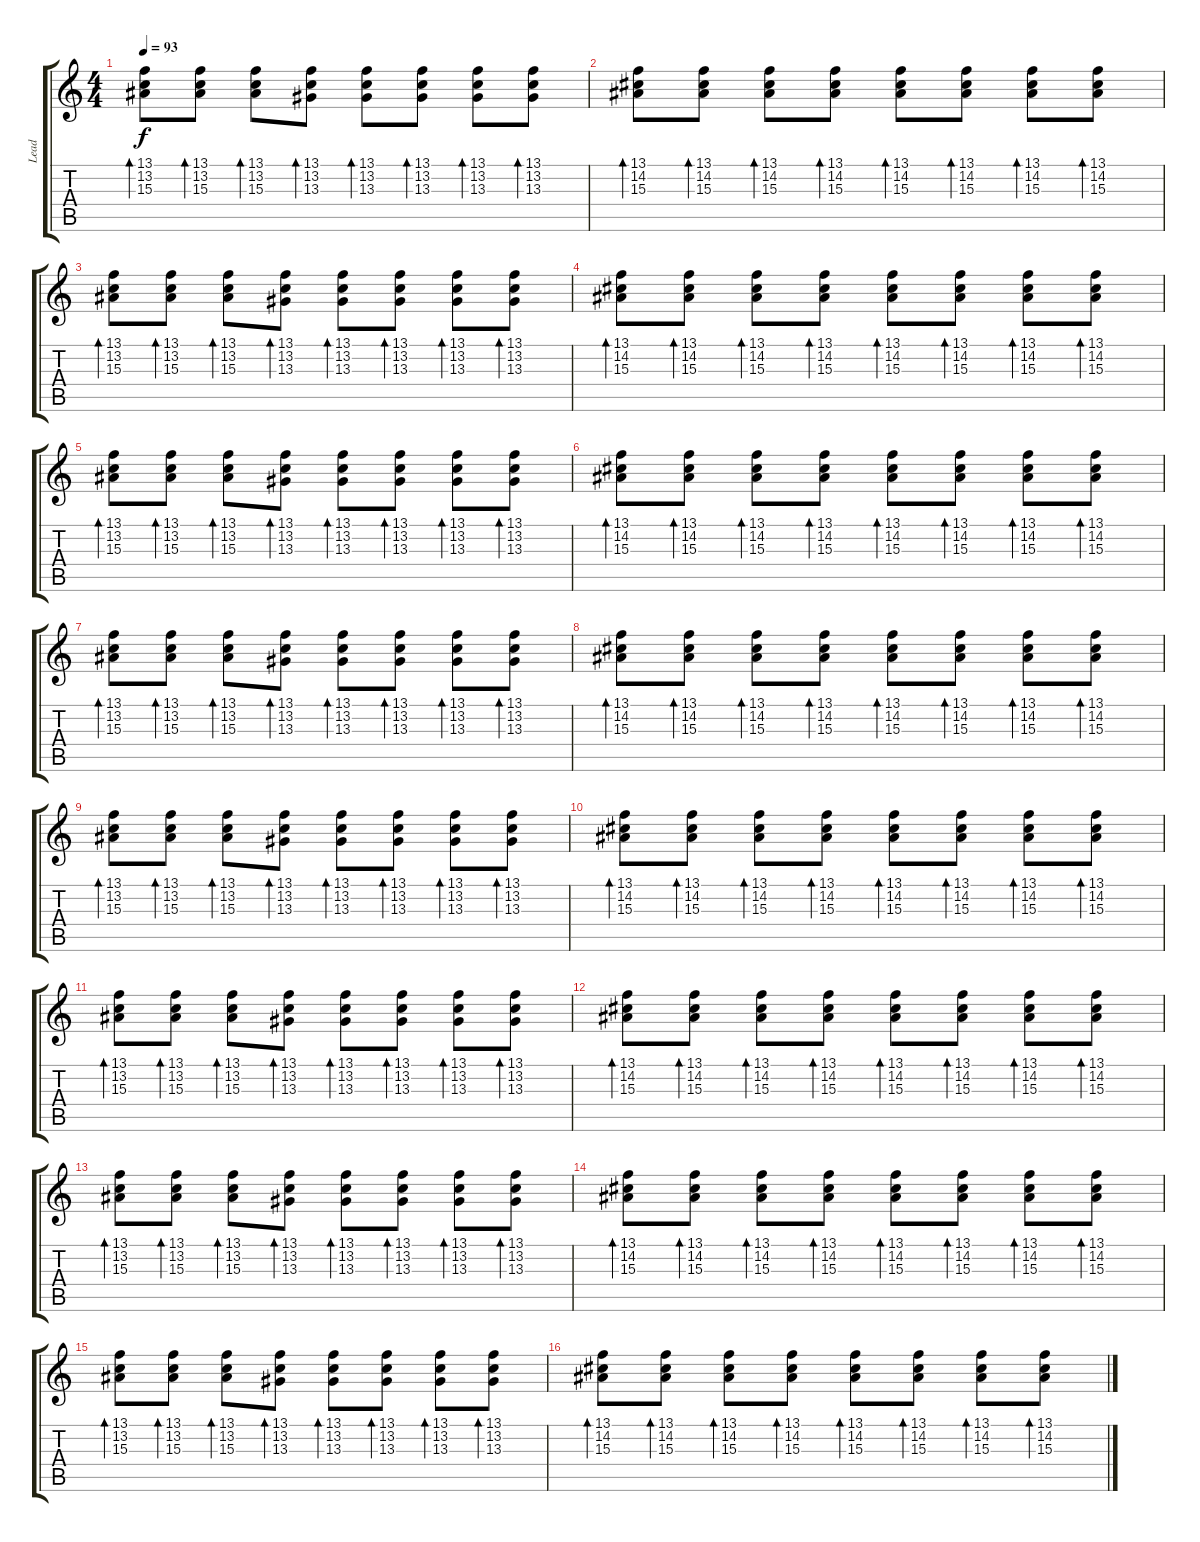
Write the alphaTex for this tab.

\track ("Lead" "Lead") {instrument brightacousticpiano}
\staff {score tabs}
\tuning (E4 B3 G3 D3 A2 E2) {hide}
\ts (4 4)
\tempo 93
\clef g2
\ks c
(13.1 13.2 15.3).8{bd 60 dy f} (13.1 13.2 15.3).8{bd 60} (13.1 13.2 15.3).8{bd 60} (13.1 13.2 13.3).8{bd 60} (13.1 13.2 13.3).8{bd 60} (13.1 13.2 13.3).8{bd 60} (13.1 13.2 13.3).8{bd 60} (13.1 13.2 13.3).8{bd 60} |
(13.1 14.2 15.3).8{bd 60} (13.1 14.2 15.3).8{bd 60} (13.1 14.2 15.3).8{bd 60} (13.1 14.2 15.3).8{bd 60} (13.1 14.2 15.3).8{bd 60} (13.1 14.2 15.3).8{bd 60} (13.1 14.2 15.3).8{bd 60} (13.1 14.2 15.3).8{bd 60} |
(13.1 13.2 15.3).8{bd 60} (13.1 13.2 15.3).8{bd 60} (13.1 13.2 15.3).8{bd 60} (13.1 13.2 13.3).8{bd 60} (13.1 13.2 13.3).8{bd 60} (13.1 13.2 13.3).8{bd 60} (13.1 13.2 13.3).8{bd 60} (13.1 13.2 13.3).8{bd 60} |
(13.1 14.2 15.3).8{bd 60} (13.1 14.2 15.3).8{bd 60} (13.1 14.2 15.3).8{bd 60} (13.1 14.2 15.3).8{bd 60} (13.1 14.2 15.3).8{bd 60} (13.1 14.2 15.3).8{bd 60} (13.1 14.2 15.3).8{bd 60} (13.1 14.2 15.3).8{bd 60} |
(13.1 13.2 15.3).8{bd 60} (13.1 13.2 15.3).8{bd 60} (13.1 13.2 15.3).8{bd 60} (13.1 13.2 13.3).8{bd 60} (13.1 13.2 13.3).8{bd 60} (13.1 13.2 13.3).8{bd 60} (13.1 13.2 13.3).8{bd 60} (13.1 13.2 13.3).8{bd 60} |
(13.1 14.2 15.3).8{bd 60} (13.1 14.2 15.3).8{bd 60} (13.1 14.2 15.3).8{bd 60} (13.1 14.2 15.3).8{bd 60} (13.1 14.2 15.3).8{bd 60} (13.1 14.2 15.3).8{bd 60} (13.1 14.2 15.3).8{bd 60} (13.1 14.2 15.3).8{bd 60} |
(13.1 13.2 15.3).8{bd 60} (13.1 13.2 15.3).8{bd 60} (13.1 13.2 15.3).8{bd 60} (13.1 13.2 13.3).8{bd 60} (13.1 13.2 13.3).8{bd 60} (13.1 13.2 13.3).8{bd 60} (13.1 13.2 13.3).8{bd 60} (13.1 13.2 13.3).8{bd 60} |
(13.1 14.2 15.3).8{bd 60} (13.1 14.2 15.3).8{bd 60} (13.1 14.2 15.3).8{bd 60} (13.1 14.2 15.3).8{bd 60} (13.1 14.2 15.3).8{bd 60} (13.1 14.2 15.3).8{bd 60} (13.1 14.2 15.3).8{bd 60} (13.1 14.2 15.3).8{bd 60} |
(13.1 13.2 15.3).8{bd 60} (13.1 13.2 15.3).8{bd 60} (13.1 13.2 15.3).8{bd 60} (13.1 13.2 13.3).8{bd 60} (13.1 13.2 13.3).8{bd 60} (13.1 13.2 13.3).8{bd 60} (13.1 13.2 13.3).8{bd 60} (13.1 13.2 13.3).8{bd 60} |
(13.1 14.2 15.3).8{bd 60} (13.1 14.2 15.3).8{bd 60} (13.1 14.2 15.3).8{bd 60} (13.1 14.2 15.3).8{bd 60} (13.1 14.2 15.3).8{bd 60} (13.1 14.2 15.3).8{bd 60} (13.1 14.2 15.3).8{bd 60} (13.1 14.2 15.3).8{bd 60} |
(13.1 13.2 15.3).8{bd 60} (13.1 13.2 15.3).8{bd 60} (13.1 13.2 15.3).8{bd 60} (13.1 13.2 13.3).8{bd 60} (13.1 13.2 13.3).8{bd 60} (13.1 13.2 13.3).8{bd 60} (13.1 13.2 13.3).8{bd 60} (13.1 13.2 13.3).8{bd 60} |
(13.1 14.2 15.3).8{bd 60} (13.1 14.2 15.3).8{bd 60} (13.1 14.2 15.3).8{bd 60} (13.1 14.2 15.3).8{bd 60} (13.1 14.2 15.3).8{bd 60} (13.1 14.2 15.3).8{bd 60} (13.1 14.2 15.3).8{bd 60} (13.1 14.2 15.3).8{bd 60} |
(13.1 13.2 15.3).8{bd 60} (13.1 13.2 15.3).8{bd 60} (13.1 13.2 15.3).8{bd 60} (13.1 13.2 13.3).8{bd 60} (13.1 13.2 13.3).8{bd 60} (13.1 13.2 13.3).8{bd 60} (13.1 13.2 13.3).8{bd 60} (13.1 13.2 13.3).8{bd 60} |
(13.1 14.2 15.3).8{bd 60} (13.1 14.2 15.3).8{bd 60} (13.1 14.2 15.3).8{bd 60} (13.1 14.2 15.3).8{bd 60} (13.1 14.2 15.3).8{bd 60} (13.1 14.2 15.3).8{bd 60} (13.1 14.2 15.3).8{bd 60} (13.1 14.2 15.3).8{bd 60} |
(13.1 13.2 15.3).8{bd 60} (13.1 13.2 15.3).8{bd 60} (13.1 13.2 15.3).8{bd 60} (13.1 13.2 13.3).8{bd 60} (13.1 13.2 13.3).8{bd 60} (13.1 13.2 13.3).8{bd 60} (13.1 13.2 13.3).8{bd 60} (13.1 13.2 13.3).8{bd 60} |
(13.1 14.2 15.3).8{bd 60} (13.1 14.2 15.3).8{bd 60} (13.1 14.2 15.3).8{bd 60} (13.1 14.2 15.3).8{bd 60} (13.1 14.2 15.3).8{bd 60} (13.1 14.2 15.3).8{bd 60} (13.1 14.2 15.3).8{bd 60} (13.1 14.2 15.3).8{bd 60}
